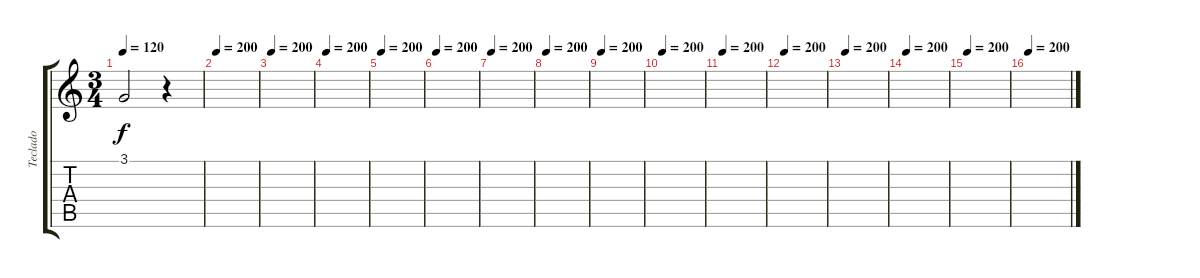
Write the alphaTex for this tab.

\track ("Teclado" "Teclado") {instrument choiraahs}
\staff {score tabs}
\tuning (E4 B3 G3 D3 A2 E2) {hide}
\ts (3 4)
\tempo 120
\clef g2
\ks c
3.1{t}.2{dy f} r.4 |
\tempo 200
|
\tempo 200
|
\tempo 200
|
\tempo 200
|
\tempo 200
|
\tempo 200
|
\tempo 200
|
\tempo 200
|
\tempo 200
|
\tempo 200
|
\tempo 200
|
\tempo 200
|
\tempo 200
|
\tempo 200
|
\tempo 200
